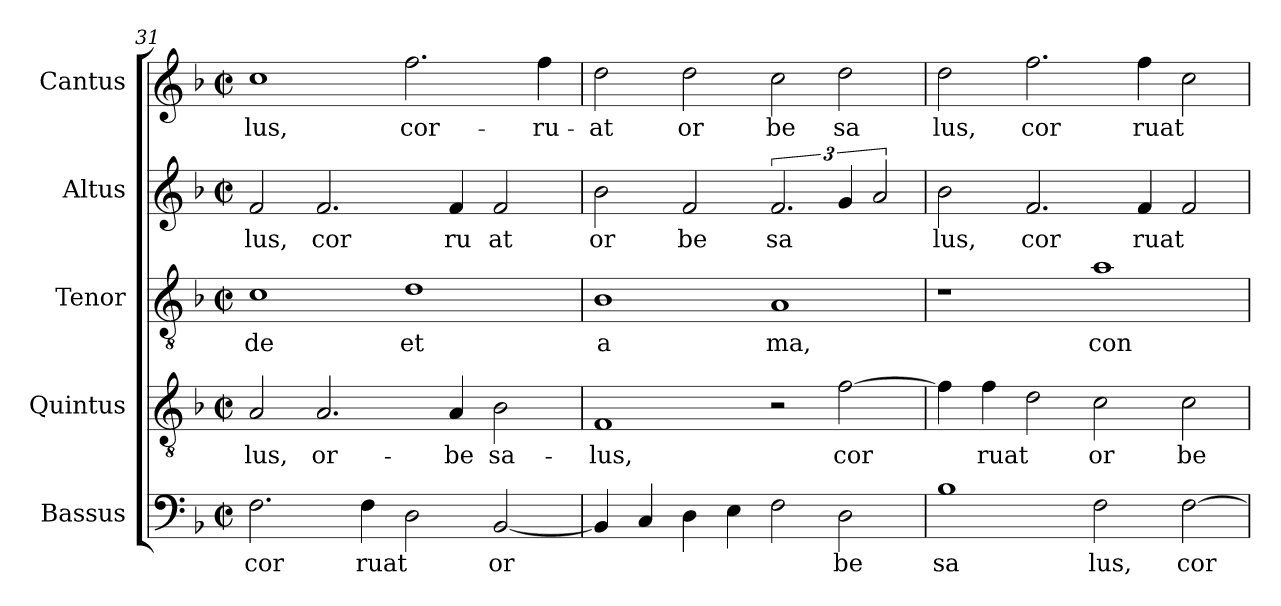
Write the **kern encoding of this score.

**kern	**text	**kern	**text	**kern	**text	**kern	**text	**kern	**text
*part5	*part5	*part4	*part4	*part3	*part3	*part2	*part2	*part1	*part1
*staff5	*staff5	*staff4	*staff4	*staff3	*staff3	*staff2	*staff2	*staff1	*staff1
*I"Bassus	*	*I"Quintus	*	*I"Tenor	*	*I"Altus	*	*I"Cantus	*
*clefF4	*	*clefGv2	*	*clefGv2	*	*clefG2	*	*clefG2	*
*k[b-]	*	*k[b-]	*	*k[b-]	*	*k[b-]	*	*k[b-]	*
*F:	*	*F:	*	*F:	*	*F:	*	*F:	*
*M2/2	*	*M2/2	*	*M2/2	*	*M2/2	*	*M2/2	*
*met(c|)	*	*met(c|)	*	*met(c|)	*	*met(c|)	*	*met(c|)	*
=31	=31	=31	=31	=31	=31	=31	=31	=31	=31
!	!LO:LY:b:cj	!	!LO:LY:b:cj	!	!LO:LY:b:cj	!	!LO:LY:b:cj	!	!LO:LY:b:cj
2.F\	cor	2A/	-lus,	1c	de	2f/	lus,	1cc	-lus,
!	!	!	!LO:LY:b:cj	!	!	!	!LO:LY:b:cj	!	!
.	.	2.A/	or-	.	.	2.f/	cor	.	.
!	!LO:LY:b:cj	!	!	!	!	!	!	!	!
4F\	ruat	.	.	.	.	.	.	.	.
!	!	!	!	!	!LO:LY:b:cj	!	!	!	!LO:LY:b:cj
2D\	.	.	.	1d	et	.	.	2.ff\	cor-
!	!	!	!LO:LY:b:cj	!	!	!	!LO:LY:b:cj	!	!
.	.	4A/	-be	.	.	4f/	ru	.	.
!	!LO:LY:b:cj	!	!LO:LY:b:cj	!	!	!	!LO:LY:b:cj	!	!
[>2BB-/	or	2B-\	sa-	.	.	2f/	at	.	.
!	!	!	!	!	!	!	!	!	!LO:LY:b:cj
.	.	.	.	.	.	.	.	4ff\	-ru-
!!LO:LB:g=z
=32	=32	=32	=32	=32	=32	=32	=32	=32	=32
!	!	!	!LO:LY:b:cj	!	!LO:LY:b:cj	!	!LO:LY:b:cj	!	!LO:LY:b:cj
4BB-/]	.	1F	-lus,	1B-	a	2b-\	or	2dd\	-at
4C/	.	.	.	.	.	.	.	.	.
!	!	!	!	!	!	!	!LO:LY:b:cj	!	!LO:LY:b:cj
4D\	.	.	.	.	.	2f/	be	2dd\	or
4E\	.	.	.	.	.	.	.	.	.
!	!	!	!	!	!LO:LY:b:cj	!	!LO:LY:b:cj	!	!LO:LY:b:cj
2F\	.	2r	.	1A	ma,	3.f/	sa	2cc\	be
!	!LO:LY:b:cj	!	!LO:LY:b	!	!	!	!	!	!LO:LY:b:cj
2D\	be	[>2f\	cor	.	.	6g/	.	2dd\	sa
.	.	.	.	.	.	3a/	.	.	.
=33	=33	=33	=33	=33	=33	=33	=33	=33	=33
!	!LO:LY:b:cj	!	!	!	!	!	!LO:LY:b:cj	!	!LO:LY:b:cj
1B-	sa	4f\]	.	1r	.	2b-\	lus,	2dd\	lus,
!	!	!	!LO:LY:b:cj	!	!	!	!	!	!
.	.	4f\	ruat	.	.	.	.	.	.
!	!	!	!	!	!	!	!LO:LY:b:cj	!	!LO:LY:b:cj
.	.	2d\	.	.	.	2.f/	cor	2.ff\	cor
!	!LO:LY:b:cj	!	!LO:LY:b:cj	!	!LO:LY:b:cj	!	!	!	!
2F\	lus,	2c\	or	1a	con	.	.	.	.
!	!	!	!	!	!	!	!LO:LY:b:cj	!	!LO:LY:b:cj
.	.	.	.	.	.	4f/	ruat	4ff\	ruat
!	!LO:LY:b	!	!LO:LY:b:cj	!	!	!	!	!	!
[>2F\	cor	2c\	be	.	.	2f/	.	2cc\	.
=	=	=	=	=	=	=	=	=	=
*-	*-	*-	*-	*-	*-	*-	*-	*-	*-
